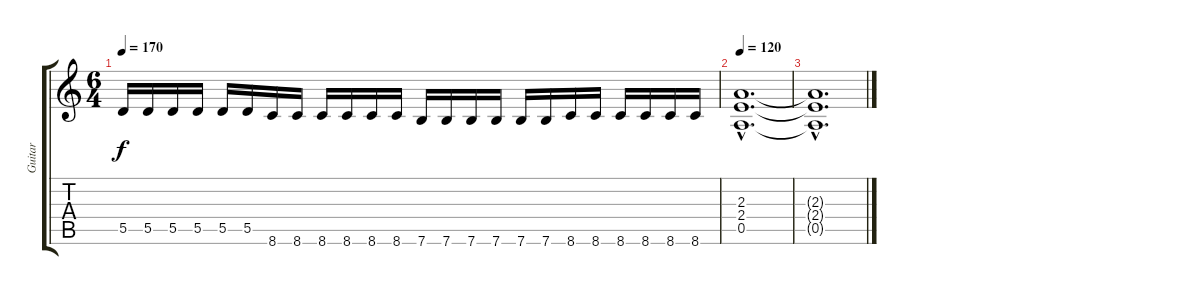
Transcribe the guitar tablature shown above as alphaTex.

\track ("Guitar" "Guitar") {instrument distortionguitar}
\staff {score tabs}
\tuning (E4 B3 G3 D3 A2 E2) {hide}
\ts (6 4)
\tempo 170
\clef g2
\ks c
5.5.16{dy f} 5.5.16 5.5.16 5.5.16 5.5.16 5.5.16 8.6.16 8.6.16 8.6.16 8.6.16 8.6.16 8.6.16 7.6.16 7.6.16 7.6.16 7.6.16 7.6.16 7.6.16 8.6.16 8.6.16 8.6.16 8.6.16 8.6.16 8.6.16 |
\tempo 120
(2.3{hac} 2.4{hac} 0.5{hac}).1{d} |
(2.3{hac t} 2.4{hac t} 0.5{hac t}).1{d}
